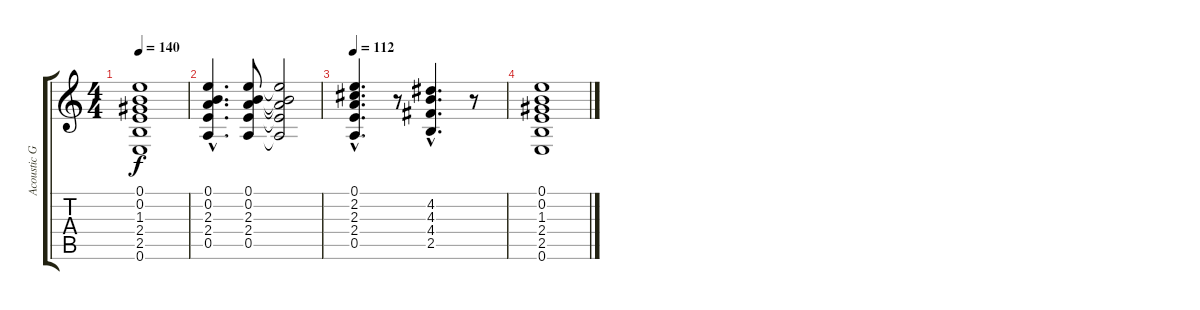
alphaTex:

\track ("Acoustic Guitar" "Acoustic G") {instrument acousticguitarnylon}
\staff {score tabs}
\tuning (E4 B3 G3 D3 A2 E2) {hide}
\ts (4 4)
\tempo 140
\clef g2
\ks c
(0.1{t} 0.2{t} 1.3{t} 2.4{t} 2.5{t} 0.6{t}).1{dy f} |
(0.1{hac} 0.2{hac} 2.3{hac} 2.4{hac} 0.5{hac}).4{d} (0.1 0.2 2.3 2.4 0.5).8 (0.1{t} 0.2{t} 2.3{t} 2.4{t} 0.5{t}).2 |
\tempo 112
(0.1{hac} 2.2{hac} 2.3{hac} 2.4{hac} 0.5{hac}).4{d} r.8 (4.2{hac} 4.3{hac} 4.4{hac} 2.5{hac}).4{d} r.8 |
(0.1 0.2 1.3 2.4 2.5 0.6).1
